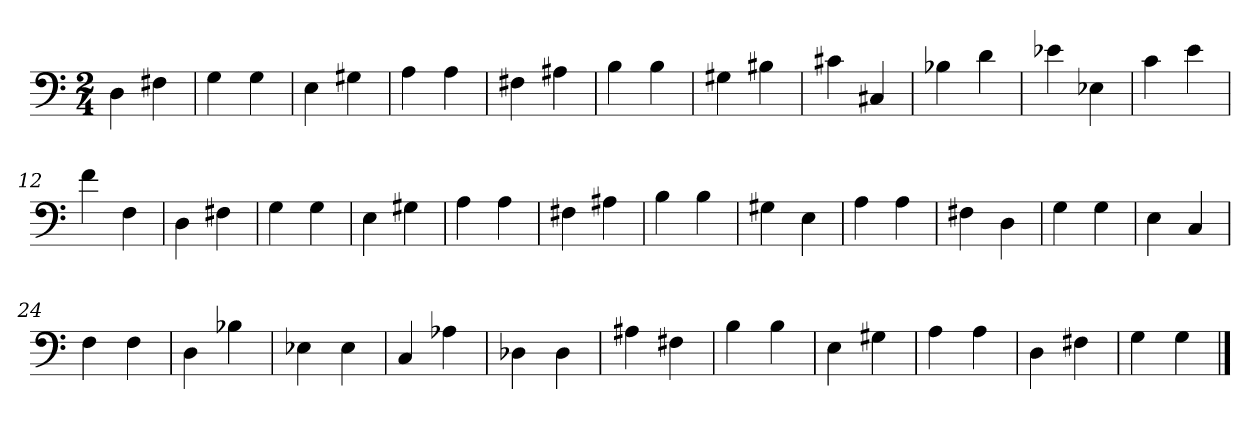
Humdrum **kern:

**kern
*part1
*staff1
*clefF4
*k[]
*C:
*M2/4
*MM120
=1
4D
4F#X
=2
4G
4G
=3
4E
4G#X
=4
4A
4A
=5
4F#X
4A#X
=6
4B
4B
=7
4G#X
4B#X
=8
4c#X
4C#X
=9
4B-X
4d
=10
4e-X
4E-X
=11
4c
4e
=12
4f
4F
=13
4D
4F#X
=14
4G
4G
=15
4E
4G#X
=16
4A
4A
=17
4F#X
4A#X
=18
4B
4B
=19
4G#X
4E
=20
4A
4A
=21
4F#X
4D
=22
4G
4G
=23
4E
4C
=24
4F
4F
=25
4D
4B-X
=26
4E-X
4E-
=27
4C
4A-X
=28
4D-X
4D-
=29
4A#X
4F#X
=30
4B
4B
=31
4E
4G#X
=32
4A
4A
=33
4D
4F#X
=34
4G
4G
==
*-
